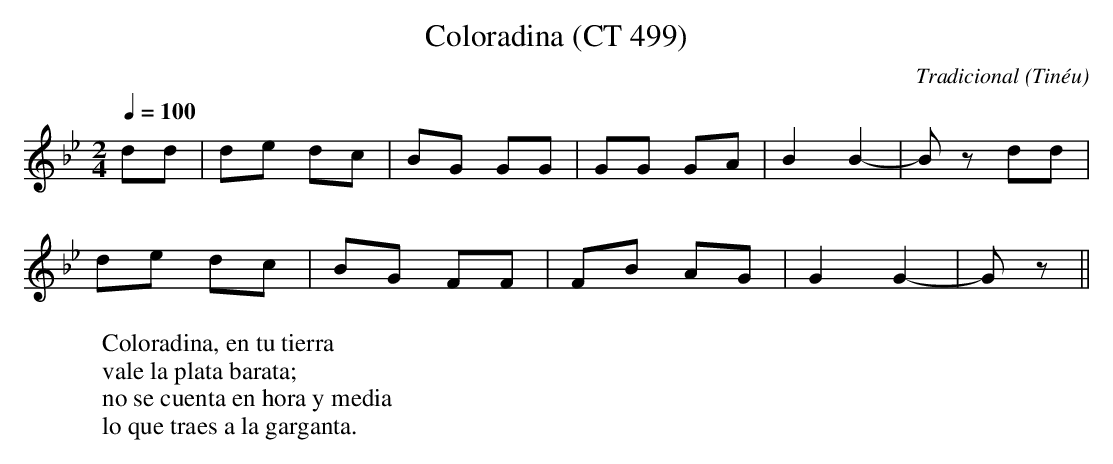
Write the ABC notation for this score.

X:1
T:Coloradina (CT 499)
C:Tradicional
O:Tinéu
M:2/4
L:1/8
Q:1/4=100
K:Gm
dd|de dc|BG GG|GG GA|B2 B2-|Bz dd|
de dc|BG FF|FB AG|G2 G2-|Gz||
W:Coloradina, en tu tierra
W:vale la plata barata;
W:no se cuenta en hora y media
W:lo que traes a la garganta.
W:
